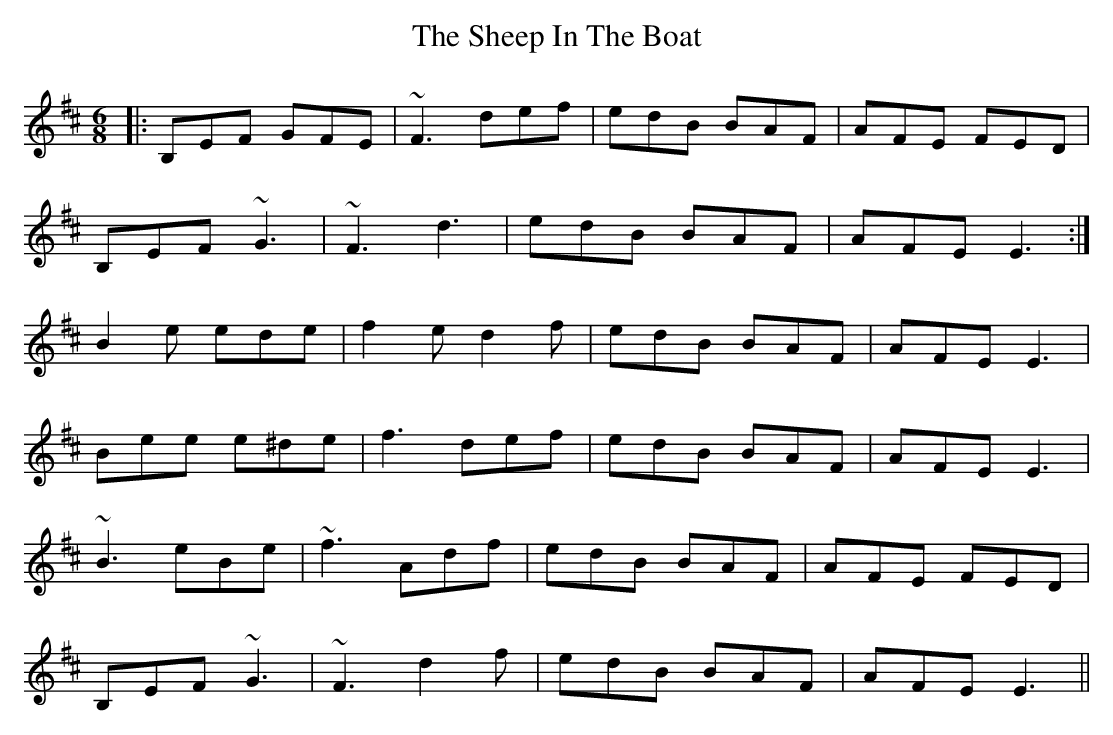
X:1
T: The Sheep In The Boat
M: 6/8
L: 1/8
K: Edor
|:B,EF GFE|~F3 def|edB BAF|AFE FED|
B,EF ~G3|~F3 d3|edB BAF|AFE E3:|
B2 e ede|f2e d2f|edB BAF|AFE E3|
Bee e^de|f3 def|edB BAF|AFE E3|
~B3 eBe|~f3 Adf|edB BAF|AFE FED|
B,EF ~G3|~F3 d2f|edB BAF|AFE E3||
